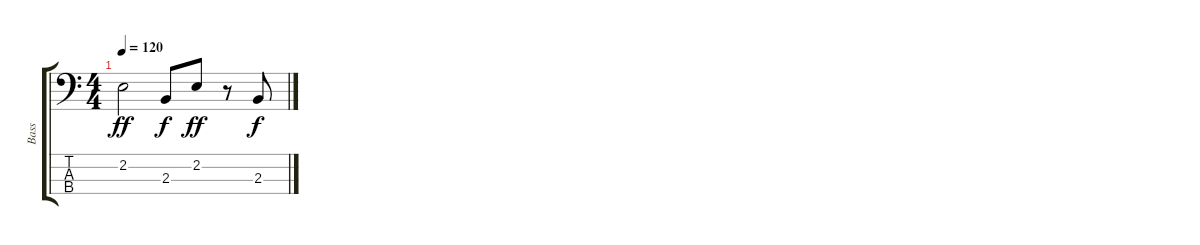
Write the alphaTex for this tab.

\track ("Bass" "Bass") {instrument slapbass1}
\staff {score tabs}
\tuning (G2 D2 A1 E1) {hide}
\ts (4 4)
\tempo 120
\clef f4
\ks c
2.2.2{dy ff} 2.3.8{dy f} 2.2.8{dy ff} r.8 2.3.8{dy f}
